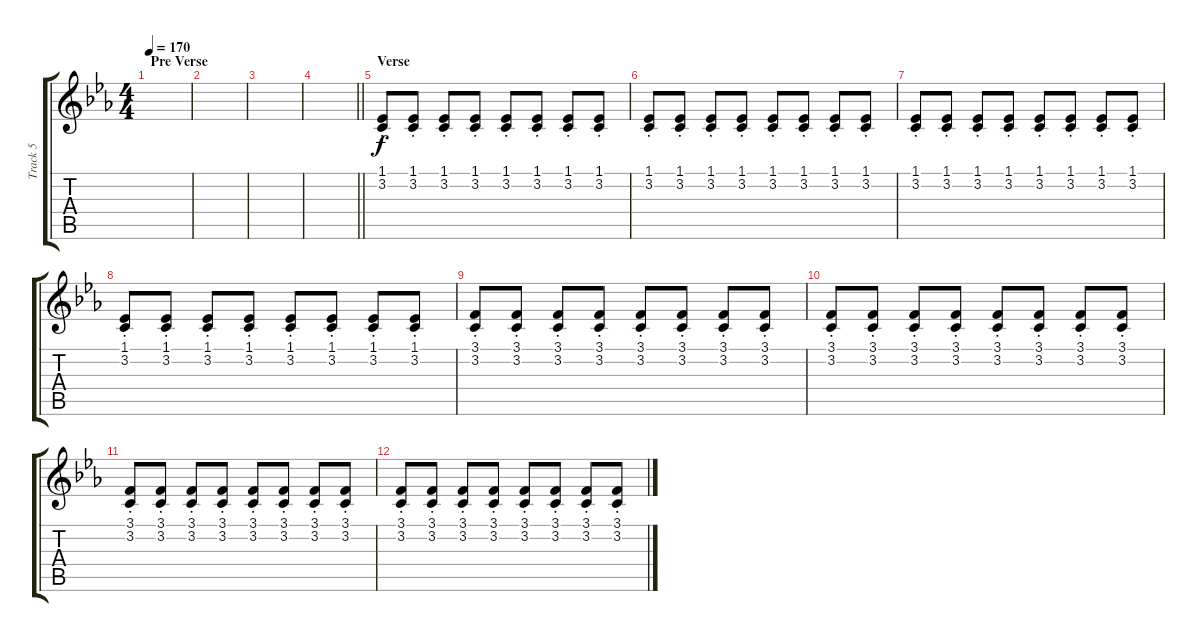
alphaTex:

\track ("Track 5" "Track 5") {instrument synthstrings1}
\staff {score tabs}
\tuning (D4 A3 F3 C3 G2 C2) {hide}
\ts (4 4)
\section ("" "Pre Verse")
\tempo 170
\clef g2
\ks cminor
|
|
|
\barLineRight lightlight
|
\section ("" "Verse")
(1.1{st} 3.2{st}).8 (1.1{st} 3.2{st}).8 (1.1{st} 3.2{st}).8 (1.1{st} 3.2{st}).8 (1.1{st} 3.2{st}).8 (1.1{st} 3.2{st}).8 (1.1{st} 3.2{st}).8 (1.1{st} 3.2{st}).8 |
(1.1{st} 3.2{st}).8 (1.1{st} 3.2{st}).8 (1.1{st} 3.2{st}).8 (1.1{st} 3.2{st}).8 (1.1{st} 3.2{st}).8 (1.1{st} 3.2{st}).8 (1.1{st} 3.2{st}).8 (1.1{st} 3.2{st}).8 |
(1.1{st} 3.2{st}).8 (1.1{st} 3.2{st}).8 (1.1{st} 3.2{st}).8 (1.1{st} 3.2{st}).8 (1.1{st} 3.2{st}).8 (1.1{st} 3.2{st}).8 (1.1{st} 3.2{st}).8 (1.1{st} 3.2{st}).8 |
(1.1{st} 3.2{st}).8 (1.1{st} 3.2{st}).8 (1.1{st} 3.2{st}).8 (1.1{st} 3.2{st}).8 (1.1{st} 3.2{st}).8 (1.1{st} 3.2{st}).8 (1.1{st} 3.2{st}).8 (1.1{st} 3.2{st}).8 |
(3.1{st} 3.2{st}).8 (3.1{st} 3.2{st}).8 (3.1{st} 3.2{st}).8 (3.1{st} 3.2{st}).8 (3.1{st} 3.2{st}).8 (3.1{st} 3.2{st}).8 (3.1{st} 3.2{st}).8 (3.1{st} 3.2{st}).8 |
(3.1{st} 3.2{st}).8 (3.1{st} 3.2{st}).8 (3.1{st} 3.2{st}).8 (3.1{st} 3.2{st}).8 (3.1{st} 3.2{st}).8 (3.1{st} 3.2{st}).8 (3.1{st} 3.2{st}).8 (3.1{st} 3.2{st}).8 |
(3.1{st} 3.2{st}).8 (3.1{st} 3.2{st}).8 (3.1{st} 3.2{st}).8 (3.1{st} 3.2{st}).8 (3.1{st} 3.2{st}).8 (3.1{st} 3.2{st}).8 (3.1{st} 3.2{st}).8 (3.1{st} 3.2{st}).8 |
(3.1{st} 3.2{st}).8 (3.1{st} 3.2{st}).8 (3.1{st} 3.2{st}).8 (3.1{st} 3.2{st}).8 (3.1{st} 3.2{st}).8 (3.1{st} 3.2{st}).8 (3.1{st} 3.2{st}).8 (3.1{st} 3.2{st}).8
